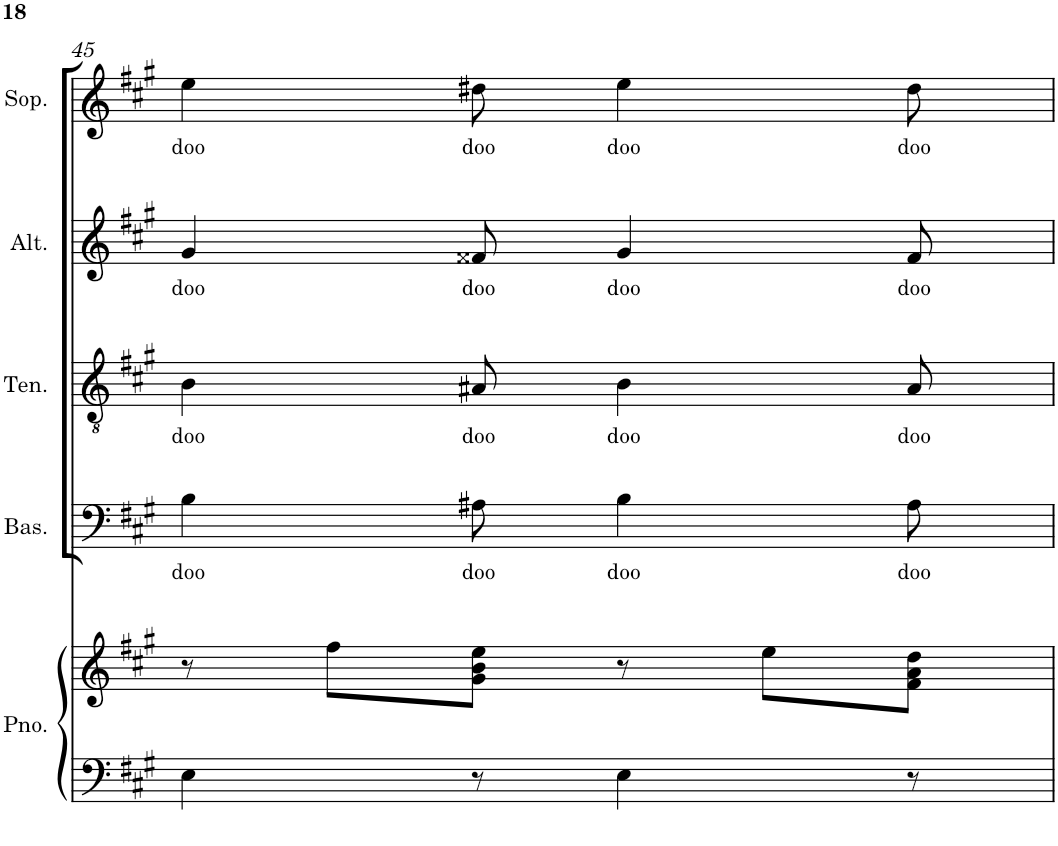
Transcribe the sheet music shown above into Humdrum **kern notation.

**kern	**kern	**kern	**text	**kern	**text	**kern	**text	**kern	**text
*part5	*part5	*part4	*part4	*part3	*part3	*part2	*part2	*part1	*part1
*staff6	*staff5	*staff4	*staff4	*staff3	*staff3	*staff2	*staff2	*staff1	*staff1
*I"Piano	*	*I"Bass	*	*I"Tenor	*	*I"Alto	*	*I"Soprano	*
*I'Pno.	*	*I'Bas.	*	*I'Ten.	*	*I'Alt.	*	*I'Sop.	*
!!LO:PB:g=z
*clefF4	*clefG2	*clefF4	*	*clefGv2	*	*clefG2	*	*clefG2	*
*k[f#c#g#]	*k[f#c#g#]	*k[f#c#g#]	*	*k[f#c#g#]	*	*k[f#c#g#]	*	*k[f#c#g#]	*
*A:	*A:	*A:	*	*A:	*	*A:	*	*A:	*
*M6/8	*M6/8	*M6/8	*	*M6/8	*	*M6/8	*	*M6/8	*
=45	=45	=45	=45	=45	=45	=45	=45	=45	=45
!	!	!	!LO:LY:b	!	!LO:LY:b	!	!LO:LY:b	!	!LO:LY:b
4E\	8r	4B\	doo	4B\	doo	4g#/	doo	4ee\	doo
.	8ff#\L	.	.	.	.	.	.	.	.
!	!	!	!LO:LY:b	!	!LO:LY:b	!	!LO:LY:b	!	!LO:LY:b
8r	8g#\ 8b\ 8ee\J	8A#X\	doo	8A#X/	doo	8f##X/	doo	8dd#X\	doo
!	!	!	!LO:LY:b	!	!LO:LY:b	!	!LO:LY:b	!	!LO:LY:b
4E\	8r	4B\	doo	4B\	doo	4g#/	doo	4ee\	doo
.	8ee\L	.	.	.	.	.	.	.	.
!	!	!	!LO:LY:b	!	!LO:LY:b	!	!LO:LY:b	!	!LO:LY:b
8r	8f#\ 8a\ 8dd\J	8A#\	doo	8A#/	doo	8f##/	doo	8dd#\	doo
=	=	=	=	=	=	=	=	=	=
*-	*-	*-	*-	*-	*-	*-	*-	*-	*-
